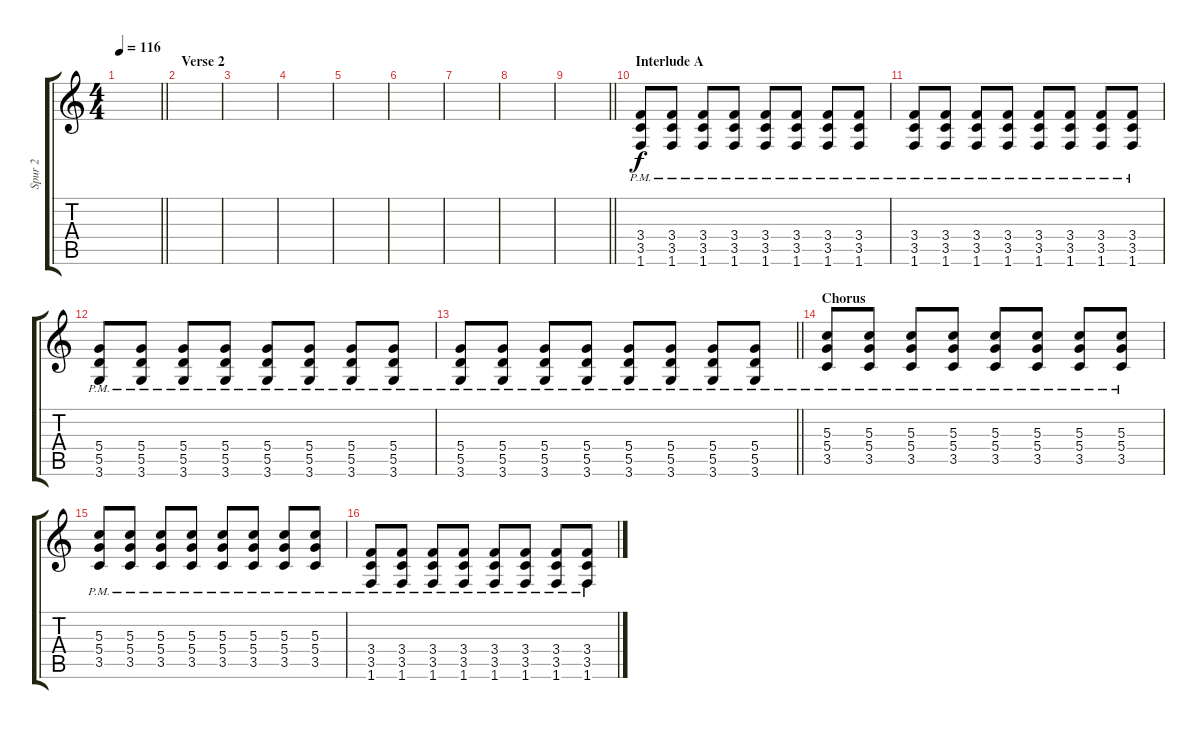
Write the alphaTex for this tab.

\track ("Spur 2" "Spur 2") {instrument electricguitarclean}
\staff {score tabs}
\tuning (E4 B3 G3 D3 A2 E2) {hide}
\ts (4 4)
\tempo 116
\clef g2
\barLineRight lightlight
\ks c
|
\section ("" "Verse 2")
|
|
|
|
|
|
|
\barLineRight lightlight
|
\section ("" "Interlude A")
(3.4{pm} 3.5{pm} 1.6{pm}).8 (3.4{pm} 3.5{pm} 1.6{pm}).8 (3.4{pm} 3.5{pm} 1.6{pm}).8 (3.4{pm} 3.5{pm} 1.6{pm}).8 (3.4{pm} 3.5{pm} 1.6{pm}).8 (3.4{pm} 3.5{pm} 1.6{pm}).8 (3.4{pm} 3.5{pm} 1.6{pm}).8 (3.4{pm} 3.5{pm} 1.6{pm}).8 |
(3.4{pm} 3.5{pm} 1.6{pm}).8 (3.4{pm} 3.5{pm} 1.6{pm}).8 (3.4{pm} 3.5{pm} 1.6{pm}).8 (3.4{pm} 3.5{pm} 1.6{pm}).8 (3.4{pm} 3.5{pm} 1.6{pm}).8 (3.4{pm} 3.5{pm} 1.6{pm}).8 (3.4{pm} 3.5{pm} 1.6{pm}).8 (3.4{pm} 3.5{pm} 1.6{pm}).8 |
(5.4{pm} 5.5{pm} 3.6{pm}).8 (5.4{pm} 5.5{pm} 3.6{pm}).8 (5.4{pm} 5.5{pm} 3.6{pm}).8 (5.4{pm} 5.5{pm} 3.6{pm}).8 (5.4{pm} 5.5{pm} 3.6{pm}).8 (5.4{pm} 5.5{pm} 3.6{pm}).8 (5.4{pm} 5.5{pm} 3.6{pm}).8 (5.4{pm} 5.5{pm} 3.6{pm}).8 |
\barLineRight lightlight
(5.4{pm} 5.5{pm} 3.6{pm}).8 (5.4{pm} 5.5{pm} 3.6{pm}).8 (5.4{pm} 5.5{pm} 3.6{pm}).8 (5.4{pm} 5.5{pm} 3.6{pm}).8 (5.4{pm} 5.5{pm} 3.6{pm}).8 (5.4{pm} 5.5{pm} 3.6{pm}).8 (5.4{pm} 5.5{pm} 3.6{pm}).8 (5.4{pm} 5.5{pm} 3.6{pm}).8 |
\section ("" "Chorus")
(5.3{pm} 5.4{pm} 3.5{pm}).8{volume 12} (5.3{pm} 5.4{pm} 3.5{pm}).8 (5.3{pm} 5.4{pm} 3.5{pm}).8 (5.3{pm} 5.4{pm} 3.5{pm}).8 (5.3{pm} 5.4{pm} 3.5{pm}).8 (5.3{pm} 5.4{pm} 3.5{pm}).8 (5.3{pm} 5.4{pm} 3.5{pm}).8 (5.3{pm} 5.4{pm} 3.5{pm}).8 |
(5.3{pm} 5.4{pm} 3.5{pm}).8 (5.3{pm} 5.4{pm} 3.5{pm}).8 (5.3{pm} 5.4{pm} 3.5{pm}).8 (5.3{pm} 5.4{pm} 3.5{pm}).8 (5.3{pm} 5.4{pm} 3.5{pm}).8 (5.3{pm} 5.4{pm} 3.5{pm}).8 (5.3{pm} 5.4{pm} 3.5{pm}).8 (5.3{pm} 5.4{pm} 3.5{pm}).8 |
(3.4{pm} 3.5{pm} 1.6{pm}).8 (3.4{pm} 3.5{pm} 1.6{pm}).8 (3.4{pm} 3.5{pm} 1.6{pm}).8 (3.4{pm} 3.5{pm} 1.6{pm}).8 (3.4{pm} 3.5{pm} 1.6{pm}).8 (3.4{pm} 3.5{pm} 1.6{pm}).8 (3.4{pm} 3.5{pm} 1.6{pm}).8 (3.4{pm} 3.5{pm} 1.6{pm}).8
